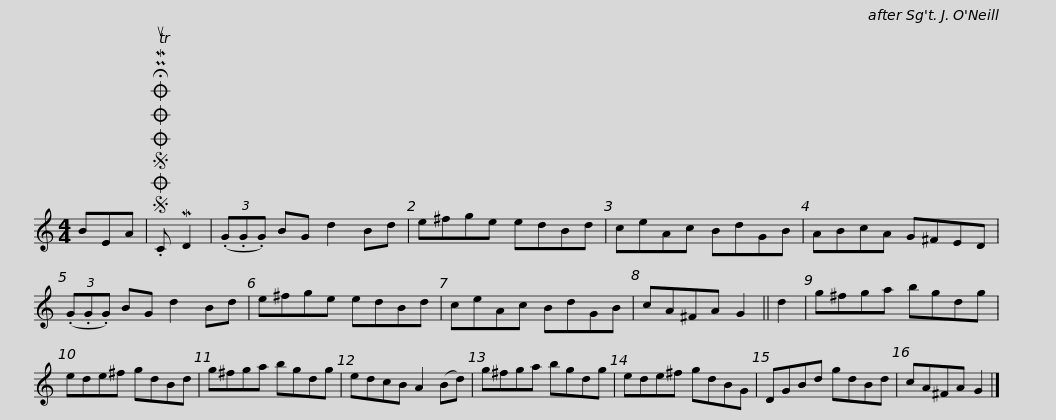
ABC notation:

X:1
L:1/8
M:4/4
I:linebreak $
K:C
V:1 treble
V:1
 BEA |SOSOOO .!fermata!PMTuC MD2 | (3(.G.G.G) BG d2 Bd | e^fge edBd | ceAc BdGB | %5
 ABcA G^FED | (3(.G.G.G) BG d2 Bd |$ e^fge edBd | ceAc BdGB | cA^FA G2 || %10
 d2 | g^fga bgdg | ede^f gdBd |$ g^fga bgdg | edcB A2 (Bd) | %15
 g^fga bgdg | ede^f gdBG | DGBd gdBd | cA^FA G2 |] %19
